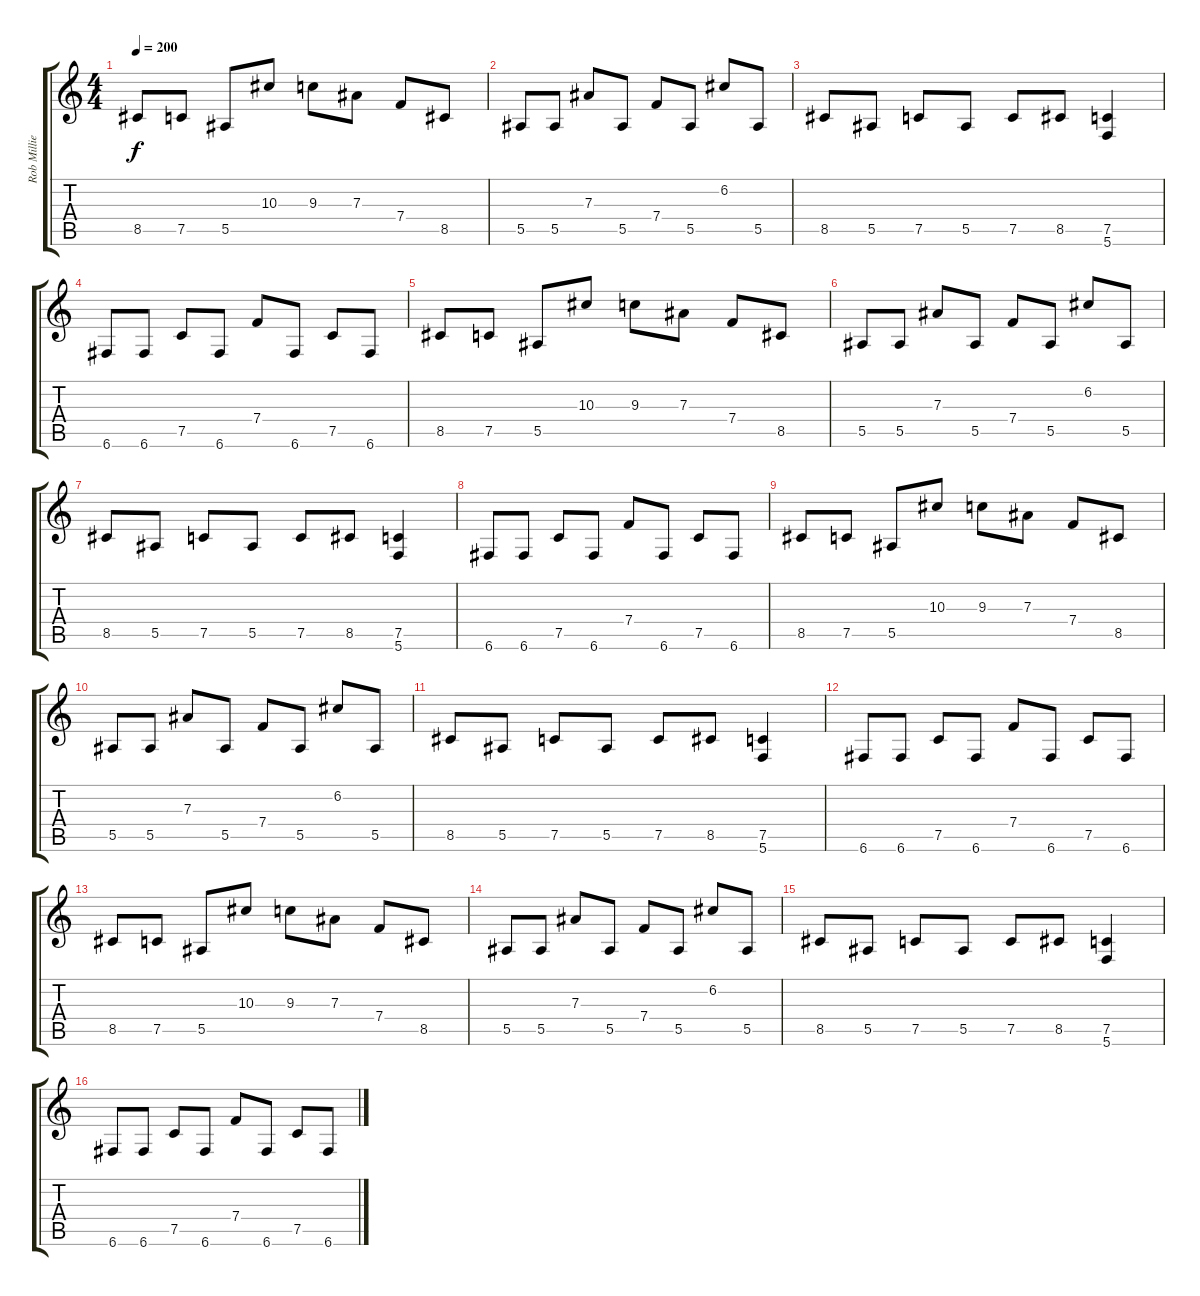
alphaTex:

\track ("Rob Millie" "Rob Millie") {instrument distortionguitar}
\staff {score tabs}
\tuning (C4 G3 Eb3 Bb2 F2 C2) {hide}
\ts (4 4)
\tempo 200
\clef g2
\ks c
8.5.8{dy f} 7.5.8 5.5.8 10.3.8 9.3.8 7.3.8 7.4.8 8.5.8 |
5.5.8 5.5.8 7.3.8 5.5.8 7.4.8 5.5.8 6.2.8 5.5.8 |
8.5.8 5.5.8 7.5.8 5.5.8 7.5.8 8.5.8 (7.5 5.6).4 |
6.6.8 6.6.8 7.5.8 6.6.8 7.4.8 6.6.8 7.5.8 6.6.8 |
8.5.8 7.5.8 5.5.8 10.3.8 9.3.8 7.3.8 7.4.8 8.5.8 |
5.5.8 5.5.8 7.3.8 5.5.8 7.4.8 5.5.8 6.2.8 5.5.8 |
8.5.8 5.5.8 7.5.8 5.5.8 7.5.8 8.5.8 (7.5 5.6).4 |
6.6.8 6.6.8 7.5.8 6.6.8 7.4.8 6.6.8 7.5.8 6.6.8 |
8.5.8 7.5.8 5.5.8 10.3.8 9.3.8 7.3.8 7.4.8 8.5.8 |
5.5.8 5.5.8 7.3.8 5.5.8 7.4.8 5.5.8 6.2.8 5.5.8 |
8.5.8 5.5.8 7.5.8 5.5.8 7.5.8 8.5.8 (7.5 5.6).4 |
6.6.8 6.6.8 7.5.8 6.6.8 7.4.8 6.6.8 7.5.8 6.6.8 |
8.5.8 7.5.8 5.5.8 10.3.8 9.3.8 7.3.8 7.4.8 8.5.8 |
5.5.8 5.5.8 7.3.8 5.5.8 7.4.8 5.5.8 6.2.8 5.5.8 |
8.5.8 5.5.8 7.5.8 5.5.8 7.5.8 8.5.8 (7.5 5.6).4 |
6.6.8 6.6.8 7.5.8 6.6.8 7.4.8 6.6.8 7.5.8 6.6.8
